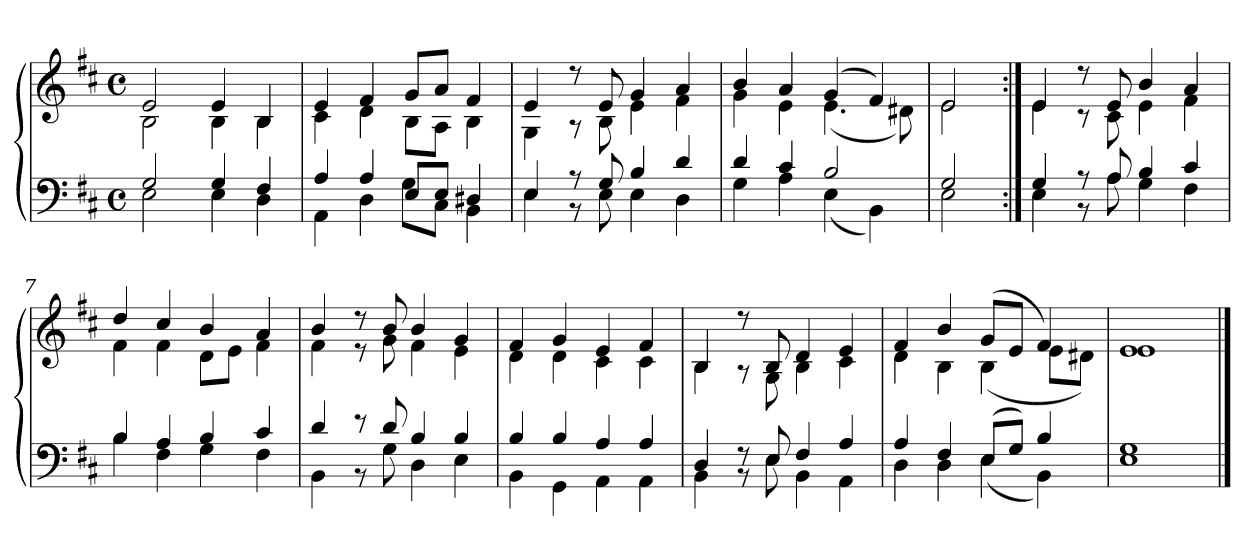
**kern	**kern
*part1	*part1
*staff2	*staff1
*clefF4	*clefG2
*k[f#c#]	*k[f#c#]
*b:	*b:
*M4/4	*M4/4
*met(c)	*met(c)
=1	=1
*^	*^
2G	2E	2e	2B
4G	4E	4e	4B
4F#	4D	4B	4B
=2	=2	=2	=2
4A	4AA	4e	4c#
4A	4D	4f#	4d
8EL	8GL	8gL	8BL
8EJ	8C#J	8aJ	8AJ
4D#i	4BB	4f#	4B
=3	=3	=3	=3
4E	4E	4e	4G
8r	8r	8r	8r
8G	8E	8e	8B
4B	4E	4g	4e
4d	4D	4a	4f#
=4	=4	=4	=4
4d	4G	4b	4g
4c#	4A	4a	4e
2B	(4E	(4g	(4.e
.	4BB)	4f#)	.
.	.	.	8d#X)
=5	=5	=5	=5
2G	2E	2e	2e
=6:|!	=6:|!	=6:|!	=6:|!
4G	4E	4e	4e
8r	8r	8r	8r
8A	8A	8e	8c#
4B	4G	4b	4e
4c#	4F#	4a	4f#
=7	=7	=7	=7
4B	4B	4dd	4f#
4A	4F#	4cc#	4f#
4B	4G	4b	8dL
.	.	.	8eJ
4c#	4F#	4a	4f#
=8	=8	=8	=8
4d	4BB	4b	4f#
8r	8r	8r	8r
8d	8G	8b	8g
4B	4D	4b	4f#
4B	4E	4g	4e
=9	=9	=9	=9
4B	4BB	4f#	4d
4B	4GG	4g	4d
4A	4AA	4e	4c#
4A	4AA	4f#	4c#
=10	=10	=10	=10
4D	4BB	4B	4B
8r	8r	8r	8r
8E	8E	8B	8G
4F#	4BB	4d	4B
4A	4AA	4e	4c#
=11	=11	=11	=11
4A	4D	4f#	4d
4F#	4D	4b	4B
(8EL	(4E	(8gL	(4B
8GJ)	.	8eJ	.
4B	4BB)	4f#)	8eL
.	.	.	8d#XJ)
=12	=12	=12	=12
1G	1E	1e	1e
*v	*v	*	*
*	*v	*v
==	==
*-	*-
